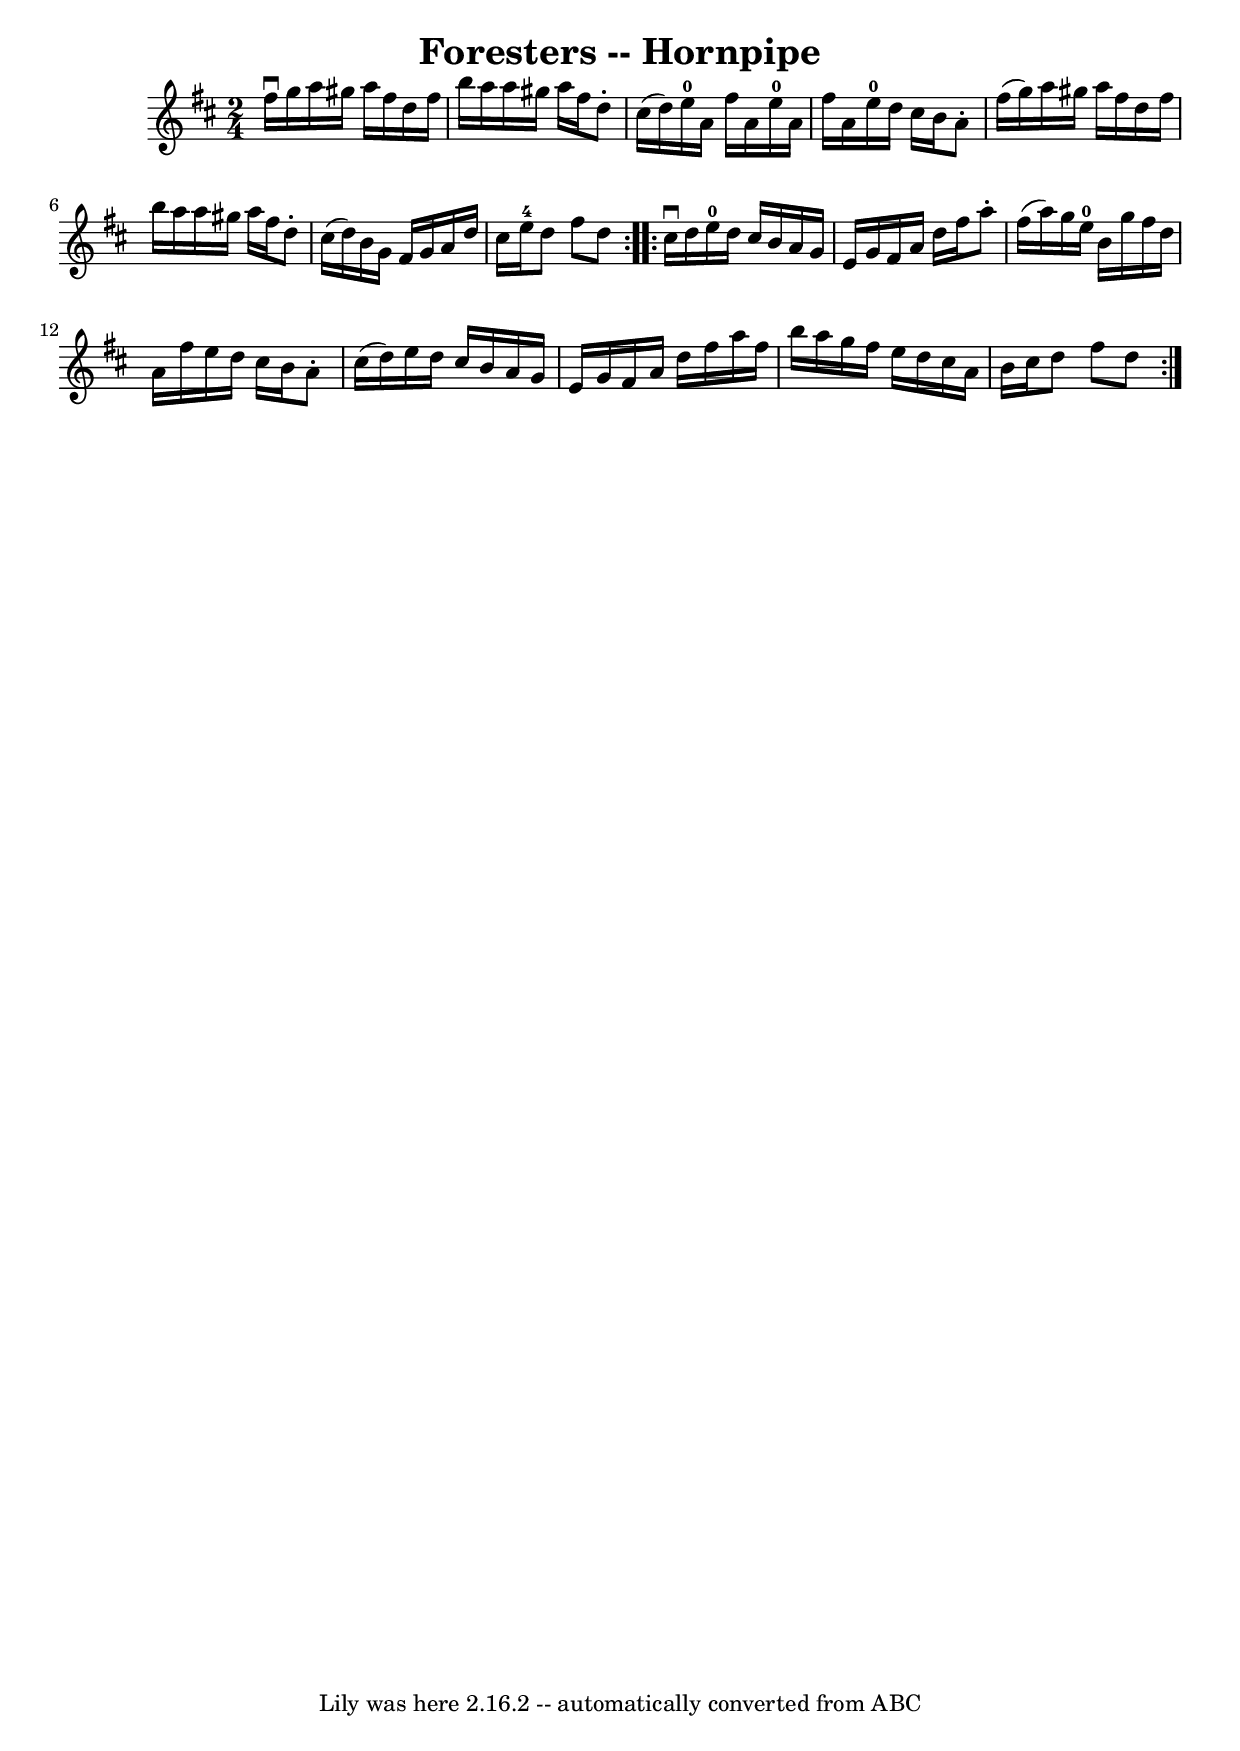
\version "2.7.40"
\include "Mammoth.ily"
\header {
	%% book = "Cole's 1000 Fiddle Tunes"
	crossRefNumber = "1"
	footnotes = ""
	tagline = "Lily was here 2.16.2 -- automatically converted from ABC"
	title = "Foresters -- Hornpipe"
}
voicedefault =  {


\repeat volta 2 {
\time 2/4 \key d \major fis''16^\downbow g''16  |
 a''16    
gis''16 a''16 fis''16 d''16 fis''16 b''16 a''16  |
   
a''16 gis''16 a''16 fis''16 d''8 -. cis''16 (d''16) 
|
 e''16-0 a'16 fis''16 a'16 e''16-0 a'16    
fis''16 a'16  |
 e''16-0 d''16 cis''16 b'16 a'8 -.   
fis''16 (g''16) |
 a''16 gis''16 a''16 fis''16    
d''16 fis''16 b''16 a''16  |
 a''16 gis''16 a''16    
fis''16 d''8 -. cis''16 (d''16) |
 b'16 g'16 fis'16    
g'16 a'16 d''16 cis''16 e''16-4 |
 d''8 fis''8    
d''8  }     \repeat volta 2 { cis''16^\downbow d''16  |
 e''16 
-0 d''16 cis''16 b'16 a'16 g'16 e'16 g'16  |
   
fis'16 a'16 d''16 fis''16 a''8 -. fis''16 (a''16) |
  
 g''16 e''16-0 b'16 g''16 fis''16 d''16 a'16 fis''16  
|
 e''16 d''16 cis''16 b'16 a'8 -. cis''16 (d''16) 
|
 e''16 d''16 cis''16 b'16 a'16 g'16 e'16 g'16  
|
 fis'16 a'16 d''16 fis''16 a''16 fis''16 b''16    
a''16  |
 g''16 fis''16 e''16 d''16 cis''16 a'16 b'16 
 cis''16  |
 d''8 fis''8 d''8  }   
}

\score{
    <<

	\context Staff="default"
	{
	    \voicedefault 
	}

    >>
	\layout {
	}
	\midi {}
}
